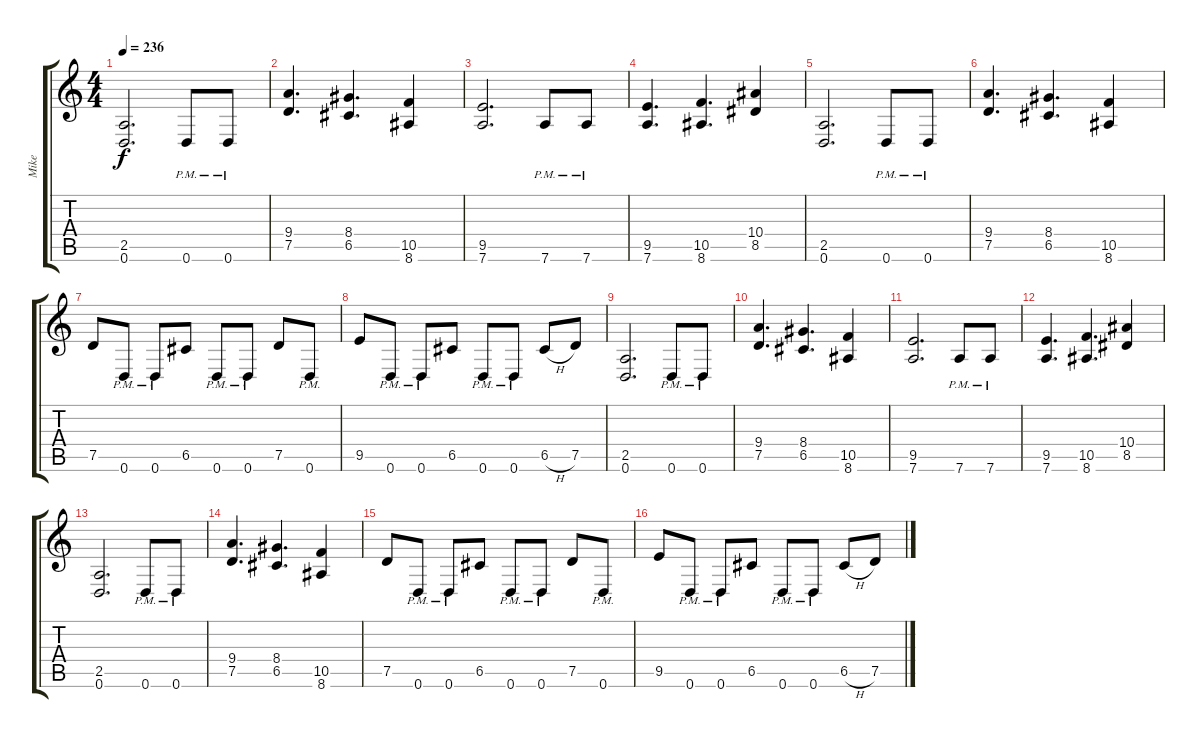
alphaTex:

\track ("Mike" "Mike") {instrument distortionguitar}
\staff {score tabs}
\tuning (D4 A3 F3 C3 G2 D2) {hide}
\ts (4 4)
\tempo 236
\clef g2
\ks c
(2.5 0.6).2{d dy f} 0.6{pm}.8 0.6{pm}.8 |
(9.4 7.5).4{d} (8.4 6.5).4{d} (10.5 8.6).4 |
(9.5 7.6).2{d} 7.6{pm}.8 7.6{pm}.8 |
(9.5 7.6).4{d} (10.5 8.6).4{d} (10.4 8.5).4 |
(2.5 0.6).2{d} 0.6{pm}.8 0.6{pm}.8 |
(9.4 7.5).4{d} (8.4 6.5).4{d} (10.5 8.6).4 |
7.5.8 0.6{pm}.8 0.6{pm}.8 6.5.8 0.6{pm}.8 0.6{pm}.8 7.5.8 0.6{pm}.8 |
9.5.8 0.6{pm}.8 0.6{pm}.8 6.5.8 0.6{pm}.8 0.6{pm}.8 6.5{h}.8 7.5.8 |
(2.5 0.6).2{d} 0.6{pm}.8 0.6{pm}.8 |
(9.4 7.5).4{d} (8.4 6.5).4{d} (10.5 8.6).4 |
(9.5 7.6).2{d} 7.6{pm}.8 7.6{pm}.8 |
(9.5 7.6).4{d} (10.5 8.6).4{d} (10.4 8.5).4 |
(2.5 0.6).2{d} 0.6{pm}.8 0.6{pm}.8 |
(9.4 7.5).4{d} (8.4 6.5).4{d} (10.5 8.6).4 |
7.5.8 0.6{pm}.8 0.6{pm}.8 6.5.8 0.6{pm}.8 0.6{pm}.8 7.5.8 0.6{pm}.8 |
9.5.8 0.6{pm}.8 0.6{pm}.8 6.5.8 0.6{pm}.8 0.6{pm}.8 6.5{h}.8 7.5.8
